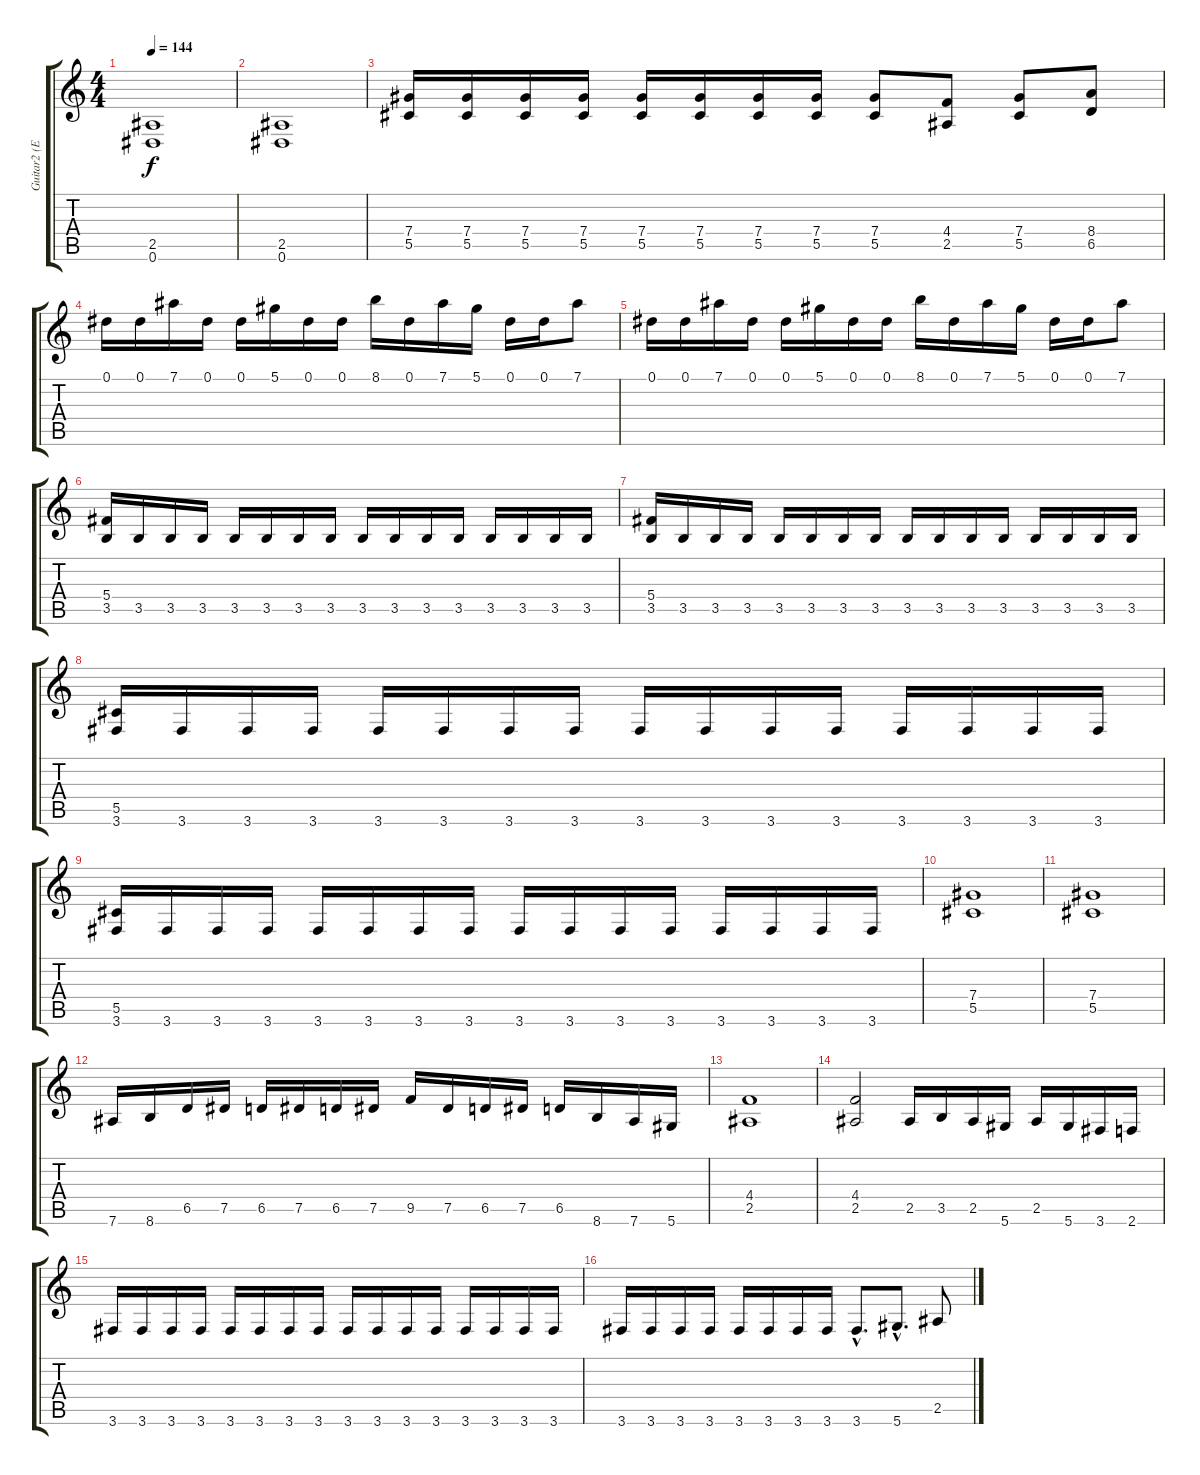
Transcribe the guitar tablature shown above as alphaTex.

\track ("Guitar2 (Eb-tuning)" "Guitar2 (E") {instrument distortionguitar}
\staff {score tabs}
\tuning (Eb4 Bb3 Gb3 Db3 Ab2 Eb2) {hide}
\ts (4 4)
\tempo 144
\clef g2
\ks c
(2.5 0.6).1{dy f} |
(2.5 0.6).1 |
(7.4 5.5).16 (7.4 5.5).16 (7.4 5.5).16 (7.4 5.5).16 (7.4 5.5).16 (7.4 5.5).16 (7.4 5.5).16 (7.4 5.5).16 (7.4 5.5).8 (4.4 2.5).8 (7.4 5.5).8 (8.4 6.5).8 |
0.1.16 0.1.16 7.1.16 0.1.16 0.1.16 5.1.16 0.1.16 0.1.16 8.1.16 0.1.16 7.1.16 5.1.16 0.1.16 0.1.16 7.1.8 |
0.1.16 0.1.16 7.1.16 0.1.16 0.1.16 5.1.16 0.1.16 0.1.16 8.1.16 0.1.16 7.1.16 5.1.16 0.1.16 0.1.16 7.1.8 |
(5.4 3.5).16 3.5.16 3.5.16 3.5.16 3.5.16 3.5.16 3.5.16 3.5.16 3.5.16 3.5.16 3.5.16 3.5.16 3.5.16 3.5.16 3.5.16 3.5.16 |
(5.4 3.5).16 3.5.16 3.5.16 3.5.16 3.5.16 3.5.16 3.5.16 3.5.16 3.5.16 3.5.16 3.5.16 3.5.16 3.5.16 3.5.16 3.5.16 3.5.16 |
(5.5 3.6).16 3.6.16 3.6.16 3.6.16 3.6.16 3.6.16 3.6.16 3.6.16 3.6.16 3.6.16 3.6.16 3.6.16 3.6.16 3.6.16 3.6.16 3.6.16 |
(5.5 3.6).16 3.6.16 3.6.16 3.6.16 3.6.16 3.6.16 3.6.16 3.6.16 3.6.16 3.6.16 3.6.16 3.6.16 3.6.16 3.6.16 3.6.16 3.6.16 |
(7.4 5.5).1 |
(7.4 5.5).1 |
7.6.16 8.6.16 6.5.16 7.5.16 6.5.16 7.5.16 6.5.16 7.5.16 9.5.16 7.5.16 6.5.16 7.5.16 6.5.16 8.6.16 7.6.16 5.6.16 |
(4.4 2.5).1 |
(4.4 2.5).2 2.5.16 3.5.16 2.5.16 5.6.16 2.5.16 5.6.16 3.6.16 2.6.16 |
3.6.16 3.6.16 3.6.16 3.6.16 3.6.16 3.6.16 3.6.16 3.6.16 3.6.16 3.6.16 3.6.16 3.6.16 3.6.16 3.6.16 3.6.16 3.6.16 |
3.6.16 3.6.16 3.6.16 3.6.16 3.6.16 3.6.16 3.6.16 3.6.16 3.6{hac}.8{d} 5.6{hac}.8{d} 2.5.8
